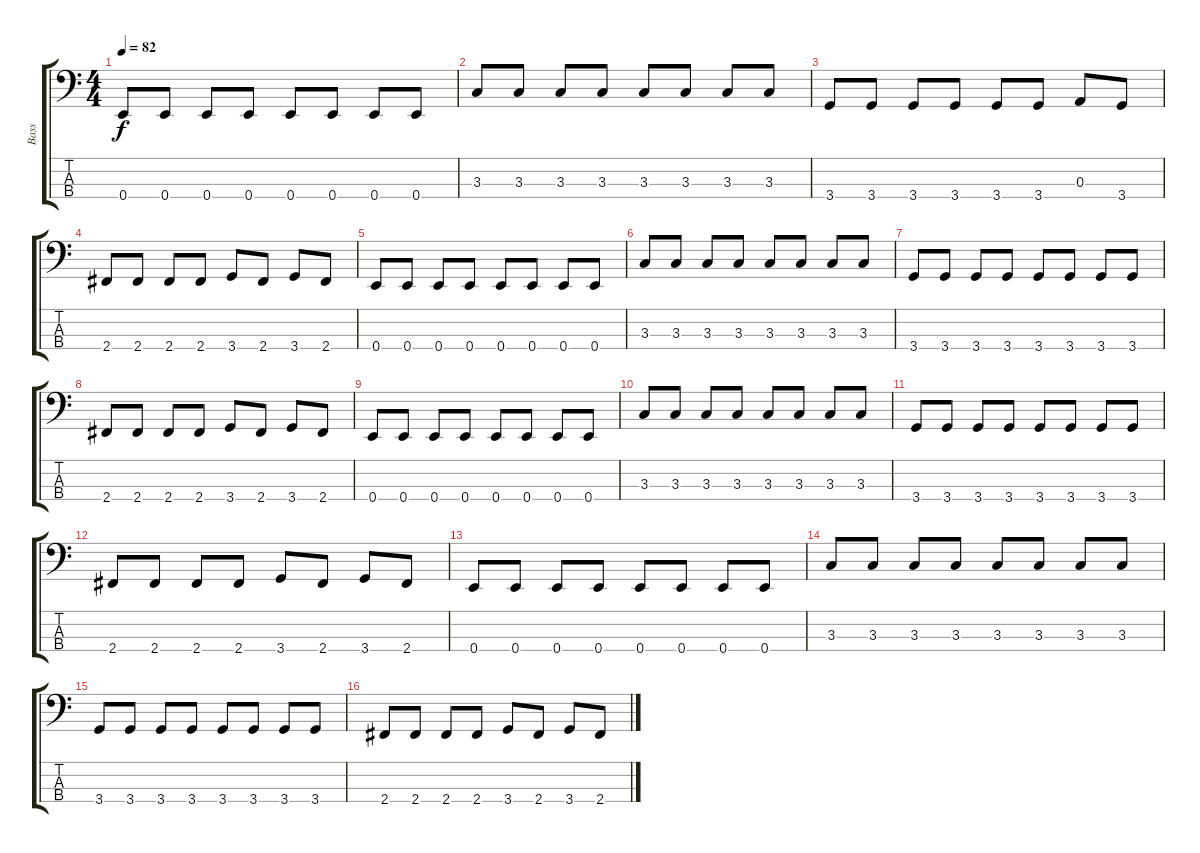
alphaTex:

\track ("Bass" "Bass") {instrument electricguitarmuted}
\staff {score tabs}
\tuning (G2 D2 A1 E1) {hide}
\ts (4 4)
\tempo 82
\clef f4
\ks c
0.4.8{dy f} 0.4.8 0.4.8 0.4.8 0.4.8 0.4.8 0.4.8 0.4.8 |
3.3.8 3.3.8 3.3.8 3.3.8 3.3.8 3.3.8 3.3.8 3.3.8 |
3.4.8 3.4.8 3.4.8 3.4.8 3.4.8 3.4.8 0.3.8 3.4.8 |
2.4.8 2.4.8 2.4.8 2.4.8 3.4.8 2.4.8 3.4.8 2.4.8 |
0.4.8 0.4.8 0.4.8 0.4.8 0.4.8 0.4.8 0.4.8 0.4.8 |
3.3.8 3.3.8 3.3.8 3.3.8 3.3.8 3.3.8 3.3.8 3.3.8 |
3.4.8 3.4.8 3.4.8 3.4.8 3.4.8 3.4.8 3.4.8 3.4.8 |
2.4.8 2.4.8 2.4.8 2.4.8 3.4.8 2.4.8 3.4.8 2.4.8 |
0.4.8 0.4.8 0.4.8 0.4.8 0.4.8 0.4.8 0.4.8 0.4.8 |
3.3.8 3.3.8 3.3.8 3.3.8 3.3.8 3.3.8 3.3.8 3.3.8 |
3.4.8 3.4.8 3.4.8 3.4.8 3.4.8 3.4.8 3.4.8 3.4.8 |
2.4.8 2.4.8 2.4.8 2.4.8 3.4.8 2.4.8 3.4.8 2.4.8 |
0.4.8 0.4.8 0.4.8 0.4.8 0.4.8 0.4.8 0.4.8 0.4.8 |
3.3.8 3.3.8 3.3.8 3.3.8 3.3.8 3.3.8 3.3.8 3.3.8 |
3.4.8 3.4.8 3.4.8 3.4.8 3.4.8 3.4.8 3.4.8 3.4.8 |
2.4.8 2.4.8 2.4.8 2.4.8 3.4.8 2.4.8 3.4.8 2.4.8
